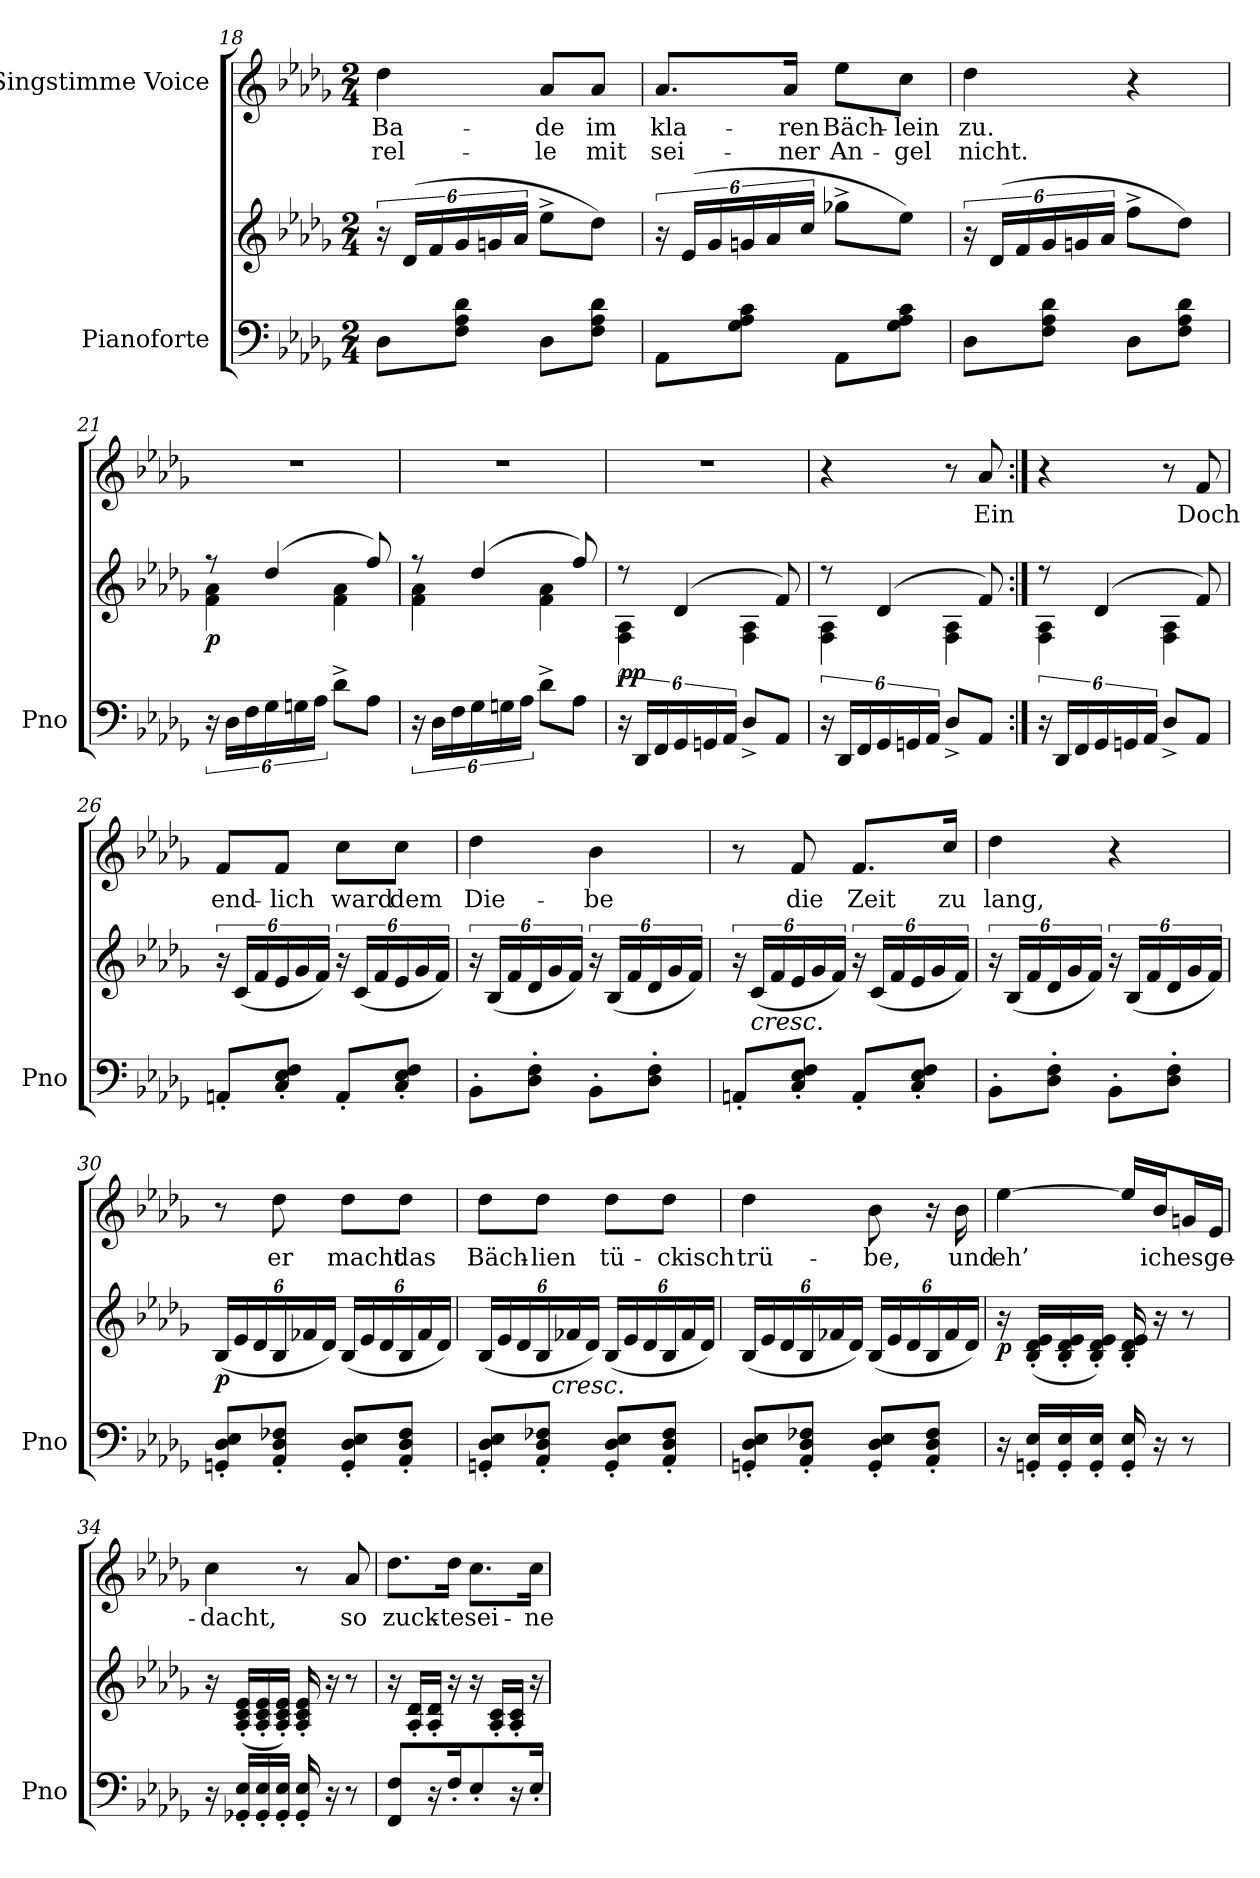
**kern	**kern	**dynam	**kern	**text	**text
*part2	*part2	*part2	*part1	*part1	*part1
*staff3	*staff2	*staff2/3	*staff1	*staff1	*staff1
*I"Pianoforte	*	*	*I"Singstimme Voice	*	*
*I'Pno	*	*	*	*	*
*clefF4	*clefG2	*	*clefG2	*	*
*k[b-e-a-d-g-]	*k[b-e-a-d-g-]	*	*k[b-e-a-d-g-]	*	*
*M2/4	*M2/4	*	*M2/4	*	*
=18	=18	=18	=18	=18	=18
8D-\L	24r	.	4dd-\	Ba-	-rel-
.	(24d-/LL	.	.	.	.
.	24f/	.	.	.	.
8F\ 8A-\ 8d-\J	24g-/	.	.	.	.
.	24gn/	.	.	.	.
.	24a-/JJ	.	.	.	.
8D-\L	8ee-^\L	.	8a-/L	-de	-le
8F\ 8A-\ 8d-\J	8dd-\J)	.	8a-/J	im	mit
=19	=19	=19	=19	=19	=19
8AA-\L	24r	.	8.a-/L	kla-	sei-
.	(24e-/LL	.	.	.	.
.	24g-/	.	.	.	.
8G-\ 8A-\ 8c\J	24gn/	.	.	.	.
.	24a-/	.	.	.	.
.	.	.	16a-/Jk	-ren	-ner
.	24cc/JJ	.	.	.	.
8AA-\L	8gg-X^\L	.	8ee-\L	Bäch-	An-
8G-\ 8A-\ 8c\J	8ee-\J)	.	8cc\J	-lein	-gel
=20	=20	=20	=20	=20	=20
8D-\L	24r	.	4dd-\	zu.	nicht.
.	(24d-/LL	.	.	.	.
.	24f/	.	.	.	.
8F\ 8A-\ 8d-\J	24g-/	.	.	.	.
.	24gn/	.	.	.	.
.	24a-/JJ	.	.	.	.
8D-\L	8ff^\L	.	4r	.	.
8F\ 8A-\ 8d-\J	8dd-\J)	.	.	.	.
=21	=21	=21	=21	=21	=21
*	*^	*	*	*	*
!	!	!	!LO:DY:b	!	!	!
24r	8r	4f\ 4a-\	p	2r	.	.
24D-\LL	.	.	.	.	.	.
24F\	.	.	.	.	.	.
24G-\	(4dd-/	.	.	.	.	.
24Gn\	.	.	.	.	.	.
24A-\JJ	.	.	.	.	.	.
8d-^\L	.	4f\ 4a-\	.	.	.	.
8A-\J	8ff/)	.	.	.	.	.
=22	=22	=22	=22	=22	=22	=22
24r	8r	4f\ 4a-\	.	2r	.	.
24D-\LL	.	.	.	.	.	.
24F\	.	.	.	.	.	.
24G-\	(4dd-/	.	.	.	.	.
24Gn\	.	.	.	.	.	.
24A-\JJ	.	.	.	.	.	.
8d-^\L	.	4f\ 4a-\	.	.	.	.
8A-\J	8ff/)	.	.	.	.	.
=23	=23	=23	=23	=23	=23	=23
!	!	!	!LO:DY:a=2	!	!	!
24r	8r	4F\ 4A-\	pp	2r	.	.
24DD-/LL	.	.	.	.	.	.
24FF/	.	.	.	.	.	.
24GG-/	(4d-/	.	.	.	.	.
24GGn/	.	.	.	.	.	.
24AA-/JJ	.	.	.	.	.	.
8D-^/L	.	4F\ 4A-\	.	.	.	.
8AA-/J	8f/)	.	.	.	.	.
=24	=24	=24	=24	=24	=24	=24
24r	8r	4F\ 4A-\	.	4r	.	.
24DD-/LL	.	.	.	.	.	.
24FF/	.	.	.	.	.	.
24GG-/	(4d-/	.	.	.	.	.
24GGn/	.	.	.	.	.	.
24AA-/JJ	.	.	.	.	.	.
8D-^/L	.	4F\ 4A-\	.	8r	.	.
8AA-/J	8f/)	.	.	8a-/	Ein	.
=25:|!	=25:|!	=25:|!	=25:|!	=25:|!	=25:|!	=25:|!
24r	8r	4F\ 4A-\	.	4r	.	.
24DD-/LL	.	.	.	.	.	.
24FF/	.	.	.	.	.	.
24GG-/	(4d-/	.	.	.	.	.
24GGn/	.	.	.	.	.	.
24AA-/JJ	.	.	.	.	.	.
8D-^/L	.	4F\ 4A-\	.	8r	.	.
8AA-/J	8f/)	.	.	8f/	Doch	.
*	*v	*v	*	*	*	*
=26	=26	=26	=26	=26	=26
8AAn'/L	24r	.	8f/L	end-	.
.	(24c/LL	.	.	.	.
.	24f/	.	.	.	.
8C/' 8E-/' 8F/'J	24e-/	.	8f/J	-lich	.
.	24g-/	.	.	.	.
.	24f/JJ)	.	.	.	.
8AA'/L	24r	.	8cc\L	ward	.
.	(24c/LL	.	.	.	.
.	24f/	.	.	.	.
8C/' 8E-/' 8F/'J	24e-/	.	8cc\J	dem	.
.	24g-/	.	.	.	.
.	24f/JJ)	.	.	.	.
=27	=27	=27	=27	=27	=27
8BB-'\L	24r	.	4dd-\	Die-	.
.	(24B-/LL	.	.	.	.
.	24f/	.	.	.	.
8D-\' 8F\'J	24d-/	.	.	.	.
.	24g-/	.	.	.	.
.	24f/JJ)	.	.	.	.
8BB-'\L	24r	.	4b-\	-be	.
.	(24B-/LL	.	.	.	.
.	24f/	.	.	.	.
8D-\' 8F\'J	24d-/	.	.	.	.
.	24g-/	.	.	.	.
.	24f/JJ)	.	.	.	.
=28	=28	=28	=28	=28	=28
8AAn'/L	24r	.	8r	.	.
!	!LO:TX:b:i:t=cresc.	!	!	!	!
.	(24c/LL	.	.	.	.
.	24f/	.	.	.	.
8C/' 8E-/' 8F/'J	24e-/	.	8f/	die	.
.	24g-/	.	.	.	.
.	24f/JJ)	.	.	.	.
8AA'/L	24r	.	8.f/L	Zeit	.
.	(24c/LL	.	.	.	.
.	24f/	.	.	.	.
8C/' 8E-/' 8F/'J	24e-/	.	.	.	.
.	24g-/	.	.	.	.
.	.	.	16cc/Jk	zu	.
.	24f/JJ)	.	.	.	.
=29	=29	=29	=29	=29	=29
8BB-'\L	24r	.	4dd-\	lang,	.
.	(24B-/LL	.	.	.	.
.	24f/	.	.	.	.
8D-\' 8F\'J	24d-/	.	.	.	.
.	24g-/	.	.	.	.
.	24f/JJ)	.	.	.	.
8BB-'\L	24r	.	4r	.	.
.	(24B-/LL	.	.	.	.
.	24f/	.	.	.	.
8D-\' 8F\'J	24d-/	.	.	.	.
.	24g-/	.	.	.	.
.	24f/JJ)	.	.	.	.
=30	=30	=30	=30	=30	=30
*	*Xbrackettup	*	*	*	*
!	!	!LO:DY:b	!	!	!
8GGn/' 8D-/' 8E-/'L	(24B-/LL	p	8r	.	.
.	24e-/	.	.	.	.
.	24d-/	.	.	.	.
8AA-/' 8D-/' 8F-X/'J	24B-/	.	8dd-\	er	.
.	24f-X/	.	.	.	.
.	24d-/JJ)	.	.	.	.
8GG/' 8D-/' 8E-/'L	(24B-/LL	.	8dd-\L	macht	.
.	24e-/	.	.	.	.
.	24d-/	.	.	.	.
8AA-/' 8D-/' 8F-/'J	24B-/	.	8dd-\J	das	.
.	24f-/	.	.	.	.
.	24d-/JJ)	.	.	.	.
=31	=31	=31	=31	=31	=31
8GGn/' 8D-/' 8E-/'L	(24B-/LL	.	8dd-\L	Bäch-	.
.	24e-/	.	.	.	.
.	24d-/	.	.	.	.
8AA-/' 8D-/' 8F-X/'J	24B-/	.	8dd-\J	-lien	.
!	!LO:TX:b:i:t=cresc.	!	!	!	!
.	24f-X/	.	.	.	.
.	24d-/JJ)	.	.	.	.
8GG/' 8D-/' 8E-/'L	(24B-/LL	.	8dd-\L	tü-	.
.	24e-/	.	.	.	.
.	24d-/	.	.	.	.
8AA-/' 8D-/' 8F-/'J	24B-/	.	8dd-\J	-ckisch	.
.	24f-/	.	.	.	.
.	24d-/JJ)	.	.	.	.
=32	=32	=32	=32	=32	=32
8GGn/' 8D-/' 8E-/'L	(24B-/LL	.	4dd-\	trü-	.
.	24e-/	.	.	.	.
.	24d-/	.	.	.	.
8AA-/' 8D-/' 8F-X/'J	24B-/	.	.	.	.
.	24f-X/	.	.	.	.
.	24d-/JJ)	.	.	.	.
8GG/' 8D-/' 8E-/'L	(24B-/LL	.	8b-\	-be,	.
.	24e-/	.	.	.	.
.	24d-/	.	.	.	.
8AA-/' 8D-/' 8F-/'J	24B-/	.	16r	.	.
.	24f-/	.	.	.	.
.	.	.	16b-\	und	.
.	24d-/JJ)	.	.	.	.
=33	=33	=33	=33	=33	=33
!	!	!LO:DY:b	!	!	!
16r	16r	p	[4ee-\	eh’	.
16GGn/' 16E-/'LL	(16B-/' 16d-/' 16e-/'LL	.	.	.	.
16GG/' 16E-/'	16B-/' 16d-/' 16e-/'	.	.	.	.
16GG/' 16E-/'JJ	16B-/' 16d-/' 16e-/'JJ)	.	.	.	.
16GG/' 16E-/'	16B-/' 16d-/' 16e-/'	.	16ee-/LL]	.	.
16r	16r	.	16b-/J	ich	.
8r	8r	.	16gn/L	es	.
.	.	.	16e-/JJ	ge-	.
=34	=34	=34	=34	=34	=34
16r	16r	.	4cc\	-dacht,	.
16GG-X/' 16E-/'LL	(16A-/' 16c/' 16e-/'LL	.	.	.	.
16GG-/' 16E-/'	16A-/' 16c/' 16e-/'	.	.	.	.
16GG-/' 16E-/'JJ	16A-/' 16c/' 16e-/'JJ)	.	.	.	.
16GG-/' 16E-/'	16A-/' 16c/' 16e-/'	.	8r	.	.
16r	16r	.	.	.	.
8r	8r	.	8a-/	so	.
=35	=35	=35	=35	=35	=35
8FF/ 8F/L	16r	.	8.dd-\L	zuck-	.
.	16A-/' 16d-/'LL	.	.	.	.
16r	16A-/' 16d-/'JJ	.	.	.	.
16F'/JJ	16r	.	16dd-\Jk	-te	.
8E-'\L	16r	.	8.cc\L	sei-	.
.	16A-/' 16c/'LL	.	.	.	.
16r	16A-/' 16c/'JJ	.	.	.	.
16E-'\JJ	16r	.	16cc\Jk	-ne	.
=	=	=	=	=	=
*-	*-	*-	*-	*-	*-
